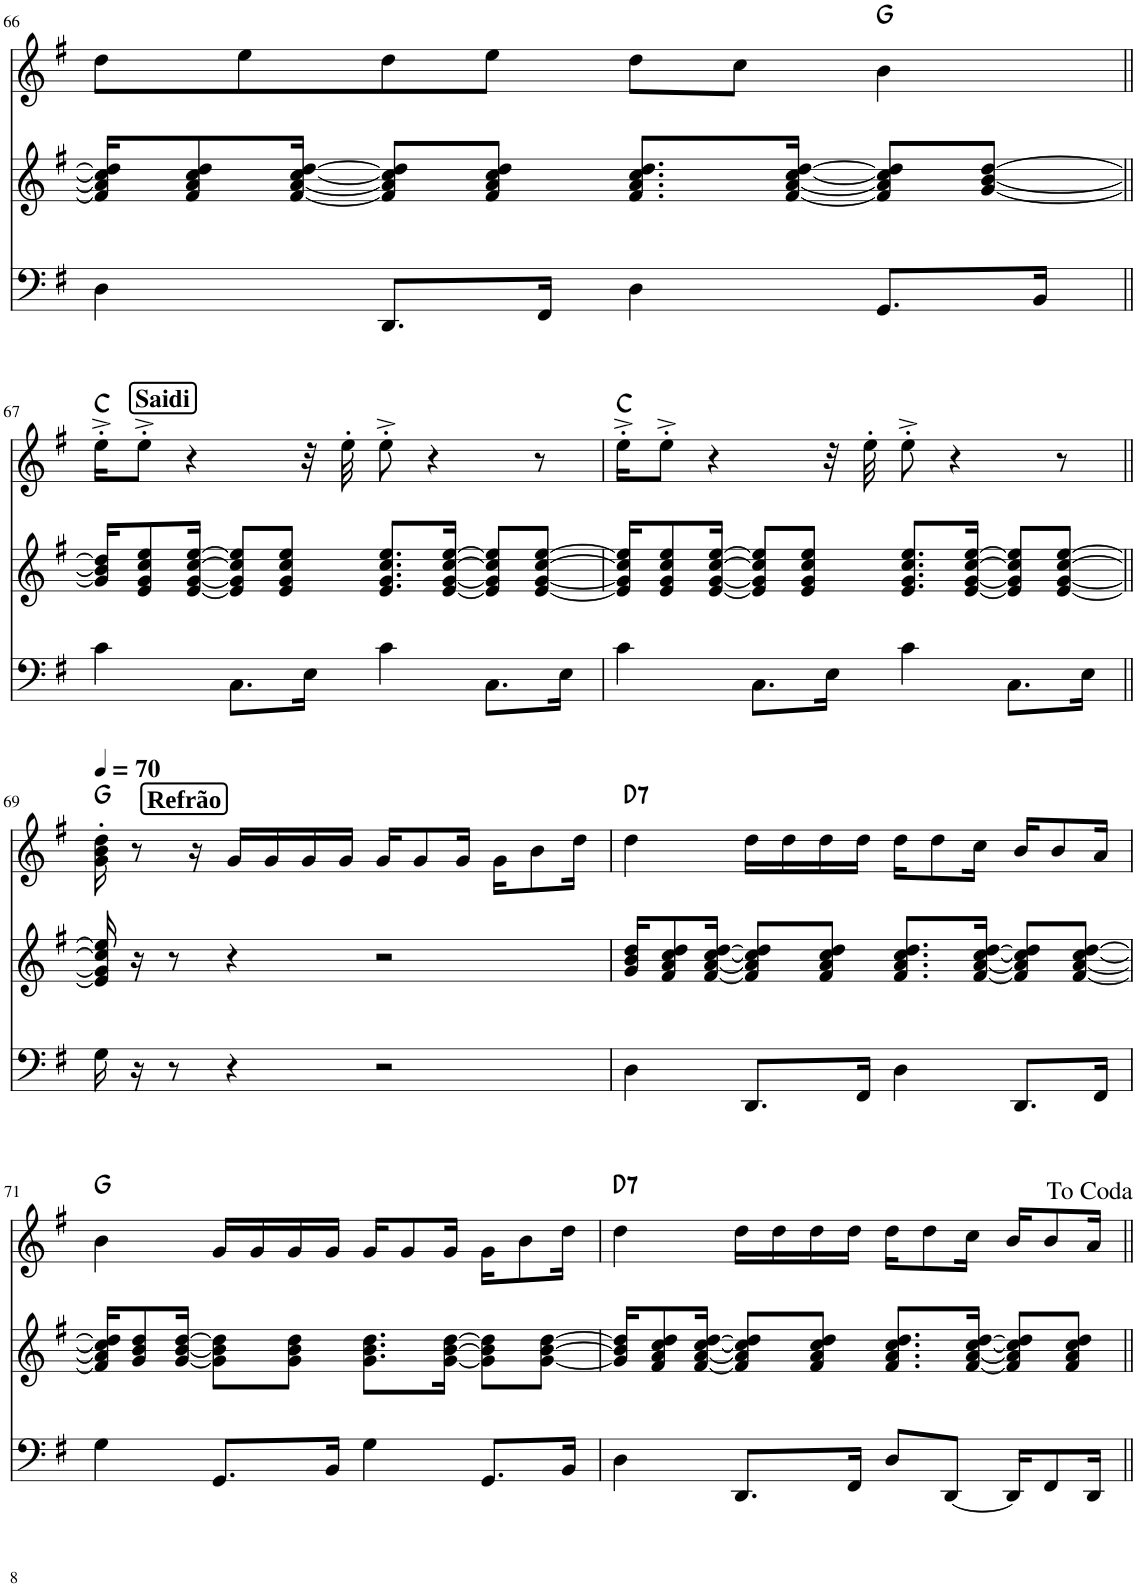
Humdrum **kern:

**kern	**kern	**kern	**harte
*part3	*part2	*part1	*part1
*staff3	*staff2	*staff1	*
*I"Baixo	*I"Harm.	*I"Mel.1	*
!!LO:PB:g=z
*clefF4	*clefG2	*clefG2	*
*k[f#]	*k[f#]	*k[f#]	*
*M4/4	*M4/4	*M4/4	*
=66	=66	=66	=66
4D\	16f#/] 16a/] 16cc/] 16dd/]KL	8dd\L	.
.	8f#/ 8a/ 8cc/ 8dd/	.	.
.	.	8ee\	.
.	[16f#/ [16a/ [16cc/ [16dd/Jk	.	.
8.DD/L	8f#/] 8a/] 8cc/] 8dd/]L	8dd\	.
.	8f#/ 8a/ 8cc/ 8dd/J	8ee\J	.
16FF#/Jk	.	.	.
4D\	8.f#/ 8.a/ 8.cc/ 8.dd/L	8dd\L	.
.	.	8cc\J	.
.	[16f#/ [16a/ [16cc/ [16dd/Jk	.	.
8.GG/L	8f#/] 8a/] 8cc/] 8dd/]L	4b\	G:maj
.	[8g/ [8b/ [8dd/J	.	.
16BB/Jk	.	.	.
!!LO:LB:g=z
=67||	=67||	=67||	=67||
!	!	!LO:TX:a:B:t=Saidi	!LO:H:kt=N.C.
4c\	16g/] 16b/] 16dd/]KL	16ee'^\KL	N
.	8e/ 8g/ 8cc/ 8ee/	8ee'^\J	.
.	[16e/ [16g/ [16cc/ [16ee/Jk	4r	.
8.C\L	8e/] 8g/] 8cc/] 8ee/]L	.	.
.	8e/ 8g/ 8cc/ 8ee/J	.	.
16E\Jk	.	32r	.
.	.	32ee'\	.
4c\	8.e/ 8.g/ 8.cc/ 8.ee/L	8ee'^\	.
.	.	4r	.
.	[16e/ [16g/ [16cc/ [16ee/Jk	.	.
8.C\L	8e/] 8g/] 8cc/] 8ee/]L	.	.
.	[8e/ [8g/ [8cc/ [8ee/J	8r	.
16E\Jk	.	.	.
=68	=68	=68	=68
!	!	!	!LO:H:kt=N.C.
4c\	16e/] 16g/] 16cc/] 16ee/]KL	16ee'^\KL	N
.	8e/ 8g/ 8cc/ 8ee/	8ee'^\J	.
.	[16e/ [16g/ [16cc/ [16ee/Jk	4r	.
8.C\L	8e/] 8g/] 8cc/] 8ee/]L	.	.
.	8e/ 8g/ 8cc/ 8ee/J	.	.
16E\Jk	.	32r	.
.	.	32ee'\	.
4c\	8.e/ 8.g/ 8.cc/ 8.ee/L	8ee'^\	.
.	.	4r	.
.	[16e/ [16g/ [16cc/ [16ee/Jk	.	.
8.C\L	8e/] 8g/] 8cc/] 8ee/]L	.	.
.	[8e/ [8g/ [8cc/ [8ee/J	8r	.
16E\Jk	.	.	.
!!LO:LB:g=z
=69||	=69||	=69||	=69||
*	*	*MM70	*
!	!	!LO:TX:a:B:t=Refrão	!LO:H:kt=N.C.
16G\	16e/] 16g/] 16cc/] 16ee/]	16g\' 16b\' 16dd\'	N
16r	16r	8r	.
8r	8r	.	.
.	.	16r	.
4r	4r	16g/LL	.
.	.	16g/	.
.	.	16g/	.
.	.	16g/JJ	.
2r	2r	16g/KL	.
.	.	8g/	.
.	.	16g/Jk	.
.	.	16g\KL	.
.	.	8b\	.
.	.	16dd\Jk	.
=70	=70	=70	=70
!	!	!	!LO:H:kt=7
4D\	16g/ 16b/ 16dd/KL	4dd\	D:7
.	8f#/ 8a/ 8cc/ 8dd/	.	.
.	[16f#/ [16a/ [16cc/ [16dd/Jk	.	.
8.DD/L	8f#/] 8a/] 8cc/] 8dd/]L	16dd\LL	.
.	.	16dd\	.
.	8f#/ 8a/ 8cc/ 8dd/J	16dd\	.
16FF#/Jk	.	16dd\JJ	.
4D\	8.f#/ 8.a/ 8.cc/ 8.dd/L	16dd\KL	.
.	.	8dd\	.
.	[16f#/ [16a/ [16cc/ [16dd/Jk	16cc\Jk	.
8.DD/L	8f#/] 8a/] 8cc/] 8dd/]L	16b/KL	.
.	.	8b/	.
.	[8f#/ [8a/ [8cc/ [8dd/J	.	.
16FF#/Jk	.	16a/Jk	.
!!LO:LB:g=z
=71	=71	=71	=71
!	!	!	!LO:H:kt=N.C.
4G\	16f#/] 16a/] 16cc/] 16dd/]KL	4b\	N
.	8g/ 8b/ 8dd/	.	.
.	[16g/ [16b/ [16dd/Jk	.	.
8.GG/L	8g\] 8b\] 8dd\]L	16g/LL	.
.	.	16g/	.
.	8g\ 8b\ 8dd\J	16g/	.
16BB/Jk	.	16g/JJ	.
4G\	8.g\ 8.b\ 8.dd\L	16g/KL	.
.	.	8g/	.
.	[16g\ [16b\ [16dd\Jk	16g/Jk	.
8.GG/L	8g\] 8b\] 8dd\]L	16g\KL	.
.	.	8b\	.
.	[8g\ [8b\ [8dd\J	.	.
16BB/Jk	.	16dd\Jk	.
=72	=72	=72	=72
!	!	!	!LO:H:kt=7
4D\	16g/] 16b/] 16dd/]KL	4dd\	D:7
.	8f#/ 8a/ 8cc/ 8dd/	.	.
.	[16f#/ [16a/ [16cc/ [16dd/Jk	.	.
8.DD/L	8f#/] 8a/] 8cc/] 8dd/]L	16dd\LL	.
.	.	16dd\	.
.	8f#/ 8a/ 8cc/ 8dd/J	16dd\	.
16FF#/Jk	.	16dd\JJ	.
8D/L	8.f#/ 8.a/ 8.cc/ 8.dd/L	16dd\KL	.
.	.	8dd\	.
[8DD/J	.	.	.
.	[16f#/ [16a/ [16cc/ [16dd/Jk	16cc\Jk	.
16DD/KL]	8f#/] 8a/] 8cc/] 8dd/]L	16b/KL	.
8FF#/	.	8b/	.
.	8f#/ 8a/ 8cc/ 8dd/J	.	.
16DD/Jk	.	16a/Jk	.
=||	=||	=||	=||
*-	*-	*-	*-
